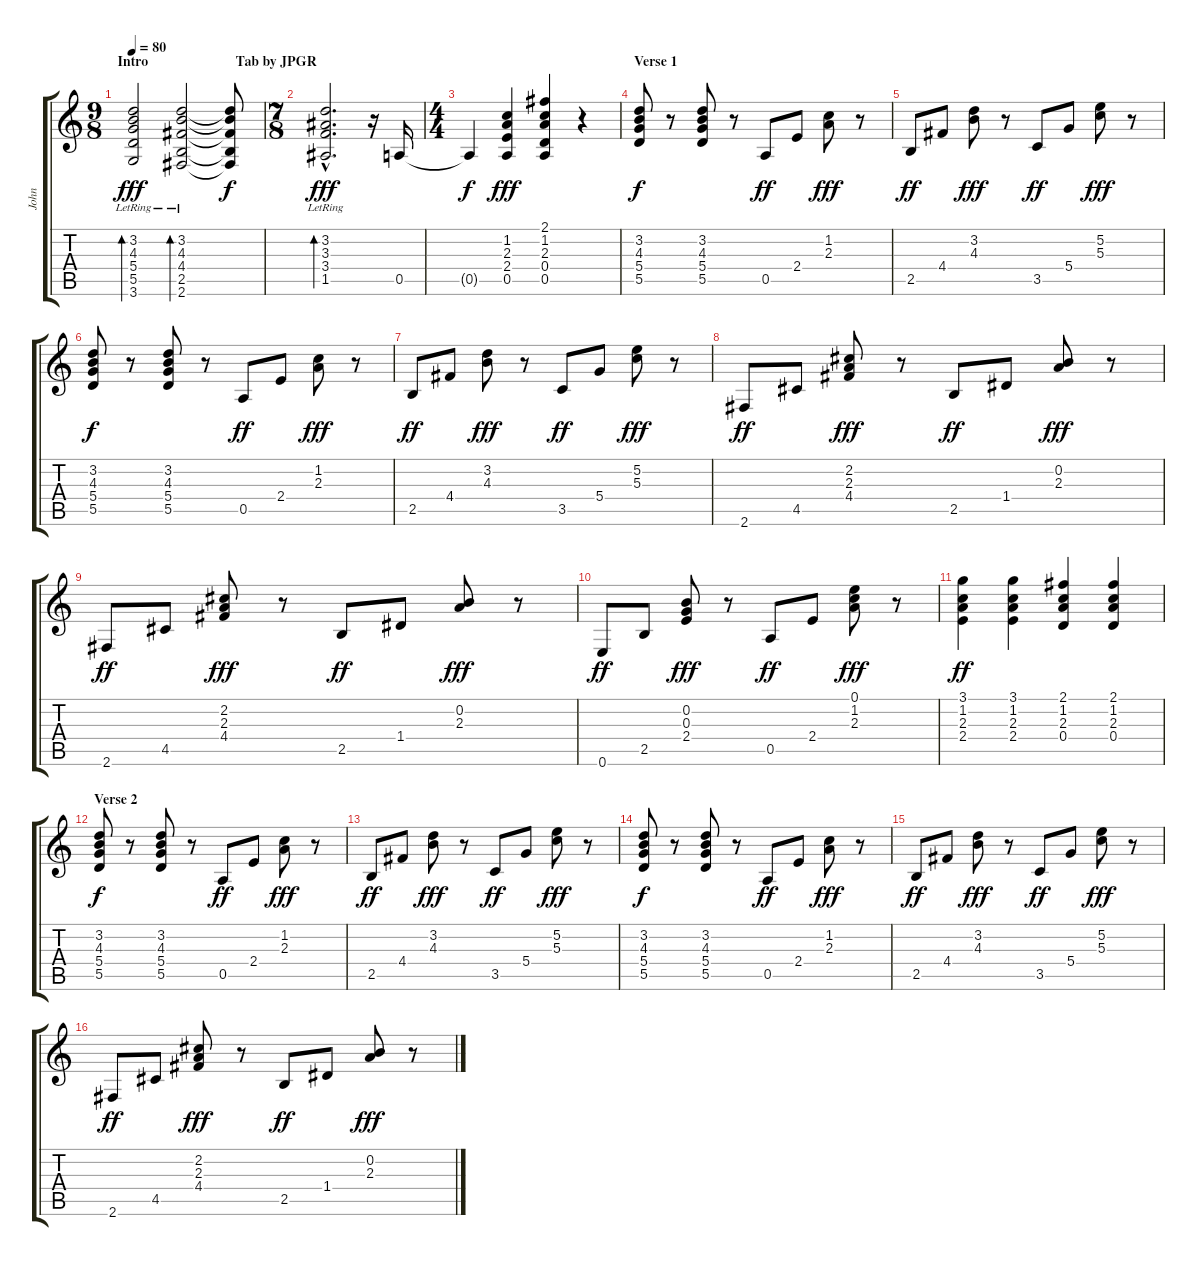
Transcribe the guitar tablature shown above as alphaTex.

\track ("John" "John") {instrument electricguitarclean}
\staff {score tabs}
\tuning (E4 B3 G3 D3 A2 E2) {hide}
\ts (9 8)
\section ("" "Intro                         Tab by JPGR")
\tempo 80
\clef g2
\ks c
(3.2{lr} 4.3{lr} 5.4{lr} 5.5{lr} 3.6{lr}).2{bd 120 dy fff volume 16 instrument electricguitarclean} (3.2{lr} 4.3{lr} 4.4{lr} 2.5{lr} 2.6{lr}).2{bd 120} (3.2{t} 4.3{t} 4.4{t} 2.5{t} 2.6{t}).8{dy f} |
\ts (7 8)
(3.2{hac lr} 3.3{hac lr} 3.4{hac lr} 1.5{hac lr}).2{d bd 120 dy fff} r.16 0.5.16 |
\ts (4 4)
0.5{t}.4{dy f} (1.2 2.3 2.4 0.5).4{dy fff} (2.1 1.2 2.3 0.4 0.5).4 r.4 |
\section ("" "Verse 1")
(3.2 4.3 5.4 5.5).8{dy f} r.8 (3.2 4.3 5.4 5.5).8 r.8 0.5.8{dy ff} 2.4.8 (1.2 2.3).8{dy fff} r.8 |
2.5.8{dy ff} 4.4.8 (3.2 4.3).8{dy fff} r.8 3.5.8{dy ff} 5.4.8 (5.2 5.3).8{dy fff} r.8 |
(3.2 4.3 5.4 5.5).8{dy f} r.8 (3.2 4.3 5.4 5.5).8 r.8 0.5.8{dy ff} 2.4.8 (1.2 2.3).8{dy fff} r.8 |
2.5.8{dy ff} 4.4.8 (3.2 4.3).8{dy fff} r.8 3.5.8{dy ff} 5.4.8 (5.2 5.3).8{dy fff} r.8 |
2.6.8{dy ff} 4.5.8 (2.2 2.3 4.4).8{dy fff} r.8 2.5.8{dy ff} 1.4.8 (0.2 2.3).8{dy fff} r.8 |
2.6.8{dy ff} 4.5.8 (2.2 2.3 4.4).8{dy fff} r.8 2.5.8{dy ff} 1.4.8 (0.2 2.3).8{dy fff} r.8 |
0.6.8{dy ff} 2.5.8 (0.2 0.3 2.4).8{dy fff} r.8 0.5.8{dy ff} 2.4.8 (0.1 1.2 2.3).8{dy fff} r.8 |
(3.1 1.2 2.3 2.4).4{dy ff} (3.1 1.2 2.3 2.4).4 (2.1 1.2 2.3 0.4).4 (2.1 1.2 2.3 0.4).4 |
\section ("" "Verse 2")
(3.2 4.3 5.4 5.5).8{dy f} r.8 (3.2 4.3 5.4 5.5).8 r.8 0.5.8{dy ff} 2.4.8 (1.2 2.3).8{dy fff} r.8 |
2.5.8{dy ff} 4.4.8 (3.2 4.3).8{dy fff} r.8 3.5.8{dy ff} 5.4.8 (5.2 5.3).8{dy fff} r.8 |
(3.2 4.3 5.4 5.5).8{dy f} r.8 (3.2 4.3 5.4 5.5).8 r.8 0.5.8{dy ff} 2.4.8 (1.2 2.3).8{dy fff} r.8 |
2.5.8{dy ff} 4.4.8 (3.2 4.3).8{dy fff} r.8 3.5.8{dy ff} 5.4.8 (5.2 5.3).8{dy fff} r.8 |
2.6.8{dy ff} 4.5.8 (2.2 2.3 4.4).8{dy fff} r.8 2.5.8{dy ff} 1.4.8 (0.2 2.3).8{dy fff} r.8
